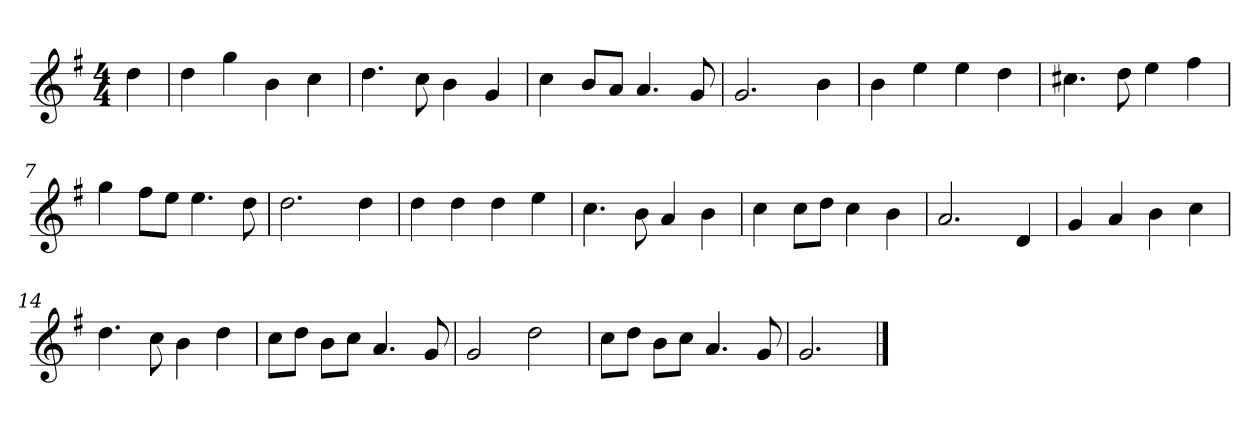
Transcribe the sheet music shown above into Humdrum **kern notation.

**kern
*part1
*staff1
*k[f#]
*M4/4
*MM120
=
4dd
=1
4dd
4gg
4b
4cc
=2
4.dd
8cc
4b
4g
=3
4cc
8bL
8aJ
4.a
8g
=4
2.g
4b
=5
4b
4ee
4ee
4dd
=6
4.cc#X
8dd
4ee
4ff#
=7
4gg
8ff#L
8eeJ
4.ee
8dd
=8
2.dd
4dd
=9
4dd
4dd
4dd
4ee
=10
4.cc
8b
4a
4b
=11
4cc
8ccL
8ddJ
4cc
4b
=12
2.a
4d
=13
4g
4a
4b
4cc
=14
4.dd
8cc
4b
4dd
=15
8ccL
8ddJ
8bL
8ccJ
4.a
8g
=16
2g
2dd
=17
8ccL
8ddJ
8bL
8ccJ
4.a
8g
=18
2.g
==
*-
